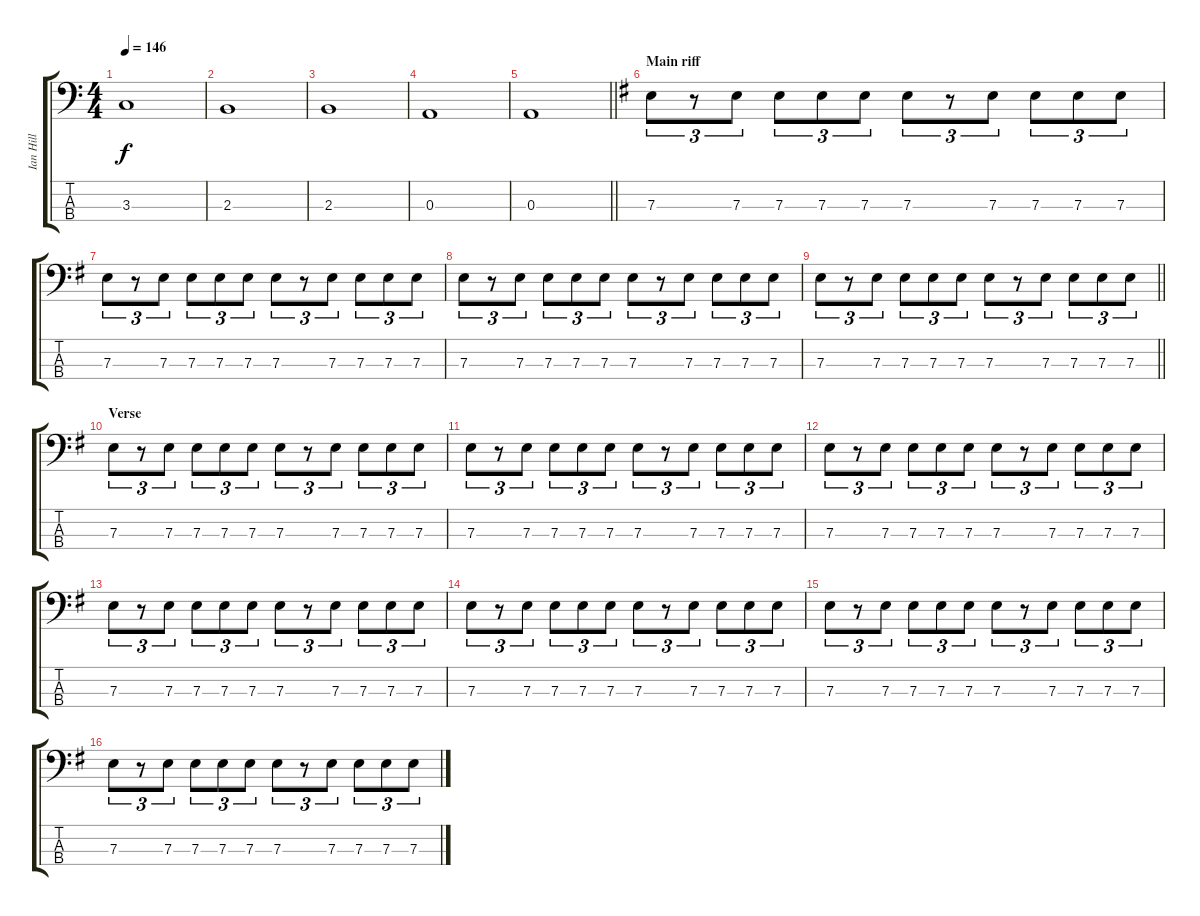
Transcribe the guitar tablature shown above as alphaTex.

\track ("Ian Hill" "Ian Hill") {instrument electricbasspick}
\staff {score tabs}
\tuning (G2 D2 A1 E1) {hide}
\ts (4 4)
\tempo 146
\clef f4
\ks c
3.3.1{dy f} |
2.3.1 |
2.3.1 |
0.3.1 |
\barLineRight lightlight
0.3.1 |
\section ("" "Main riff")
\ks eminor
7.3.8{tu (3 2)} r.8{tu (3 2)} 7.3.8{tu (3 2)} 7.3.8{tu (3 2)} 7.3.8{tu (3 2)} 7.3.8{tu (3 2)} 7.3.8{tu (3 2)} r.8{tu (3 2)} 7.3.8{tu (3 2)} 7.3.8{tu (3 2)} 7.3.8{tu (3 2)} 7.3.8{tu (3 2)} |
7.3.8{tu (3 2)} r.8{tu (3 2)} 7.3.8{tu (3 2)} 7.3.8{tu (3 2)} 7.3.8{tu (3 2)} 7.3.8{tu (3 2)} 7.3.8{tu (3 2)} r.8{tu (3 2)} 7.3.8{tu (3 2)} 7.3.8{tu (3 2)} 7.3.8{tu (3 2)} 7.3.8{tu (3 2)} |
7.3.8{tu (3 2)} r.8{tu (3 2)} 7.3.8{tu (3 2)} 7.3.8{tu (3 2)} 7.3.8{tu (3 2)} 7.3.8{tu (3 2)} 7.3.8{tu (3 2)} r.8{tu (3 2)} 7.3.8{tu (3 2)} 7.3.8{tu (3 2)} 7.3.8{tu (3 2)} 7.3.8{tu (3 2)} |
\barLineRight lightlight
7.3.8{tu (3 2)} r.8{tu (3 2)} 7.3.8{tu (3 2)} 7.3.8{tu (3 2)} 7.3.8{tu (3 2)} 7.3.8{tu (3 2)} 7.3.8{tu (3 2)} r.8{tu (3 2)} 7.3.8{tu (3 2)} 7.3.8{tu (3 2)} 7.3.8{tu (3 2)} 7.3.8{tu (3 2)} |
\section ("" "Verse")
7.3.8{tu (3 2)} r.8{tu (3 2)} 7.3.8{tu (3 2)} 7.3.8{tu (3 2)} 7.3.8{tu (3 2)} 7.3.8{tu (3 2)} 7.3.8{tu (3 2)} r.8{tu (3 2)} 7.3.8{tu (3 2)} 7.3.8{tu (3 2)} 7.3.8{tu (3 2)} 7.3.8{tu (3 2)} |
7.3.8{tu (3 2)} r.8{tu (3 2)} 7.3.8{tu (3 2)} 7.3.8{tu (3 2)} 7.3.8{tu (3 2)} 7.3.8{tu (3 2)} 7.3.8{tu (3 2)} r.8{tu (3 2)} 7.3.8{tu (3 2)} 7.3.8{tu (3 2)} 7.3.8{tu (3 2)} 7.3.8{tu (3 2)} |
7.3.8{tu (3 2)} r.8{tu (3 2)} 7.3.8{tu (3 2)} 7.3.8{tu (3 2)} 7.3.8{tu (3 2)} 7.3.8{tu (3 2)} 7.3.8{tu (3 2)} r.8{tu (3 2)} 7.3.8{tu (3 2)} 7.3.8{tu (3 2)} 7.3.8{tu (3 2)} 7.3.8{tu (3 2)} |
7.3.8{tu (3 2)} r.8{tu (3 2)} 7.3.8{tu (3 2)} 7.3.8{tu (3 2)} 7.3.8{tu (3 2)} 7.3.8{tu (3 2)} 7.3.8{tu (3 2)} r.8{tu (3 2)} 7.3.8{tu (3 2)} 7.3.8{tu (3 2)} 7.3.8{tu (3 2)} 7.3.8{tu (3 2)} |
7.3.8{tu (3 2)} r.8{tu (3 2)} 7.3.8{tu (3 2)} 7.3.8{tu (3 2)} 7.3.8{tu (3 2)} 7.3.8{tu (3 2)} 7.3.8{tu (3 2)} r.8{tu (3 2)} 7.3.8{tu (3 2)} 7.3.8{tu (3 2)} 7.3.8{tu (3 2)} 7.3.8{tu (3 2)} |
7.3.8{tu (3 2)} r.8{tu (3 2)} 7.3.8{tu (3 2)} 7.3.8{tu (3 2)} 7.3.8{tu (3 2)} 7.3.8{tu (3 2)} 7.3.8{tu (3 2)} r.8{tu (3 2)} 7.3.8{tu (3 2)} 7.3.8{tu (3 2)} 7.3.8{tu (3 2)} 7.3.8{tu (3 2)} |
7.3.8{tu (3 2)} r.8{tu (3 2)} 7.3.8{tu (3 2)} 7.3.8{tu (3 2)} 7.3.8{tu (3 2)} 7.3.8{tu (3 2)} 7.3.8{tu (3 2)} r.8{tu (3 2)} 7.3.8{tu (3 2)} 7.3.8{tu (3 2)} 7.3.8{tu (3 2)} 7.3.8{tu (3 2)}
